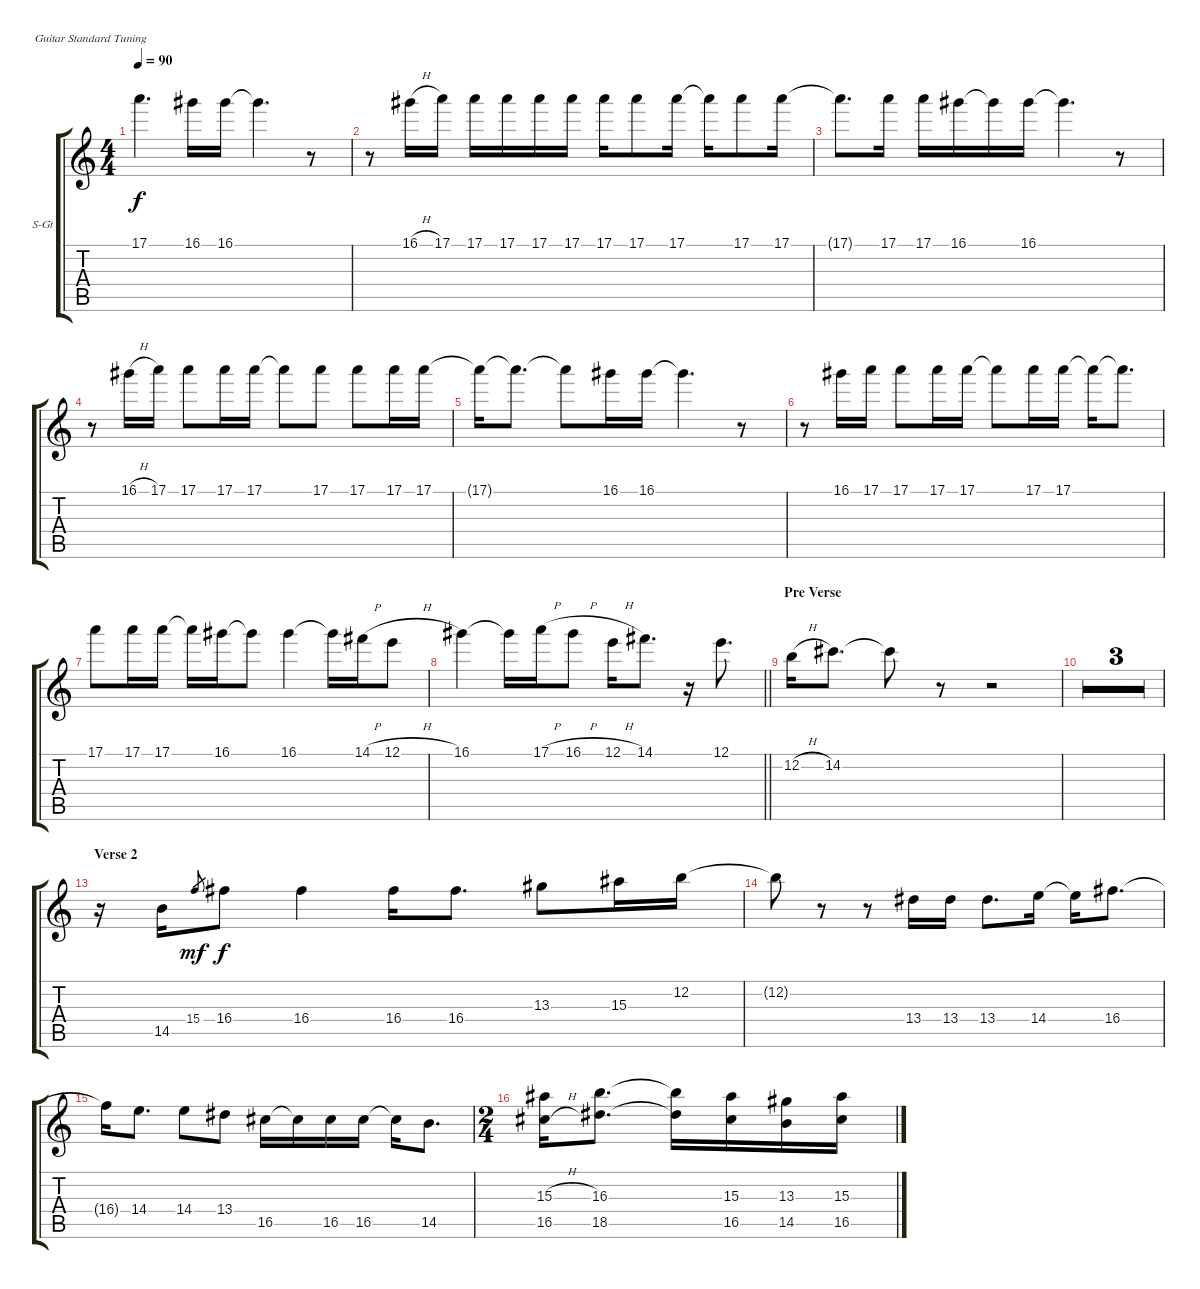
\bracketExtendMode groupsimilarinstruments
\firstSystemTrackNameOrientation horizontal
\otherSystemsTrackNameOrientation horizontal
\track ("Voice" "S-Gt") {multiBarRest instrument lead6voice}
\staff {score tabs}
\tuning (E4 B3 G3 D3 A2 E2)
\displaytranspose 12
\ts (4 4)
\tempo 90
\clef g2
\ks c
17.1{t}.4{d dy f} 16.1.16 16.1.16 16.1{t}.4{d} r.8 |
r.8 16.1{h}.16 17.1.16 17.1.16 17.1.16 17.1.16 17.1.16 17.1.16 17.1.8 17.1.16 17.1{t}.16 17.1.8 17.1.16 |
17.1{t}.8{d} 17.1.16 17.1.16 16.1.16 16.1{t}.16 16.1.16 16.1{t}.4{d} r.8 |
r.8 16.1{h}.16 17.1.16 17.1.8 17.1.16 17.1.16 17.1{t}.8 17.1.8 17.1.8 17.1.16 17.1.16 |
17.1{t}.16 17.1{t}.8{d} 17.1{t}.8 16.1.16 16.1.16 16.1{t}.4{d} r.8 |
r.8 16.1.16 17.1.16 17.1.8 17.1.16 17.1.16 17.1{t}.8 17.1.16 17.1.16 17.1{t}.16 17.1{t}.8{d} |
17.1.8 17.1.16 17.1.16 17.1{t}.16 16.1.16 16.1{t}.8 16.1.4 16.1{t}.16 14.1{h}.16 12.1{h}.8 |
\barLineRight lightlight
16.1.4 16.1{t}.16 17.1{h}.16 16.1{h}.8 12.1{h}.16 14.1.8{d} r.16 12.1.8{d} |
\section ("" "Pre Verse")
12.2{h}.16 14.2.8{d} 14.2{t}.8 r.8 r.2 |
r.1 |
r.1 |
\barLineRight lightlight
r.1 |
\section ("" "Verse 2")
r.16 14.5.16 15.4.8{gr dy mf} 16.4.8{dy f} 16.4.4 16.4.16 16.4.8{d} 13.3.8 15.3.16 12.2.16 |
12.2{t}.8 r.8 r.8 13.4.16 13.4.16 13.4.8{d} 14.4.16 14.4{t}.16 16.4.8{d} |
16.4{t}.16 14.4.8{d} 14.4.8 13.4.8 16.5.16 16.5{t}.16 16.5.16 16.5.16 16.5{t}.16 14.5.8{d} |
\ts (2 4)
\beaming (8 2 2)
(15.3{h} 16.5{h}).16 (16.3 18.5).8{d} (16.3{t} 18.5{t}).16 (15.3 16.5).16 (13.3 14.5).16 (15.3 16.5).16
